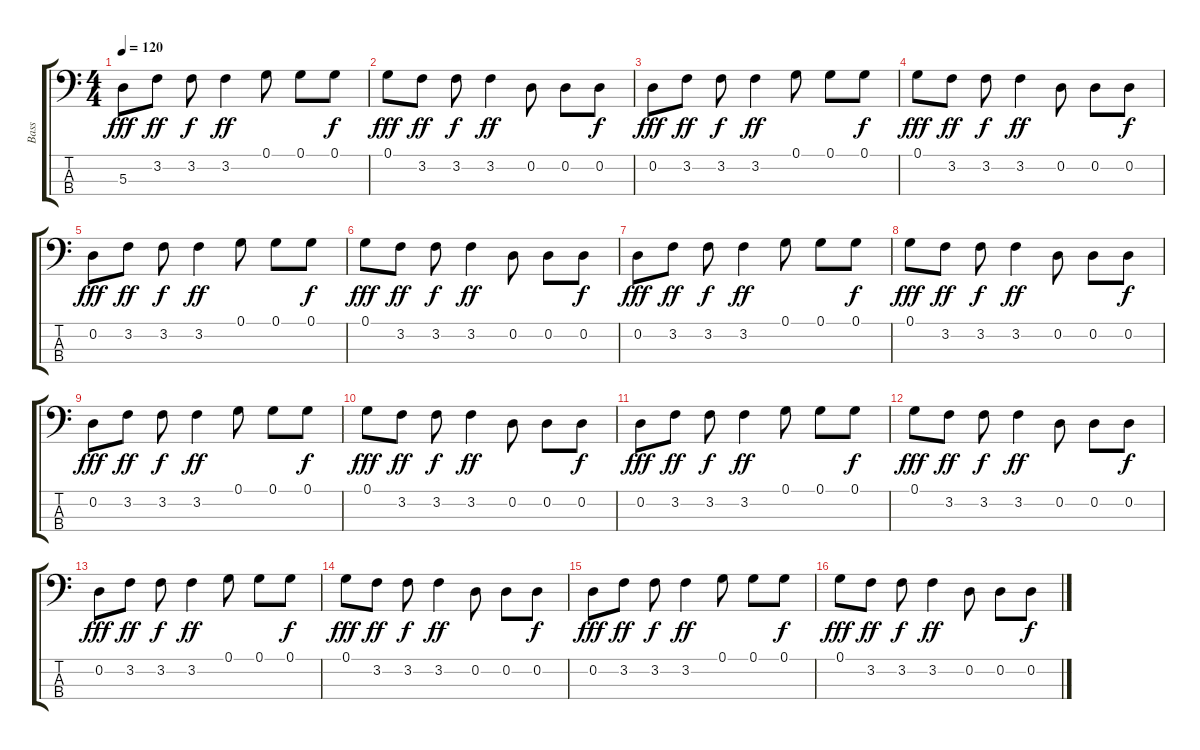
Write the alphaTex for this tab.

\track ("Bass" "Bass") {instrument electricbasspick}
\staff {score tabs}
\tuning (G2 D2 A1 E1) {hide}
\ts (4 4)
\tempo 120
\clef f4
\ks c
5.3.8{dy fff} 3.2.8{dy ff} 3.2.8{dy f} 3.2.4{dy ff} 0.1.8 0.1.8 0.1.8{dy f} |
0.1.8{dy fff} 3.2.8{dy ff} 3.2.8{dy f} 3.2.4{dy ff} 0.2.8 0.2.8 0.2.8{dy f} |
0.2.8{dy fff} 3.2.8{dy ff} 3.2.8{dy f} 3.2.4{dy ff} 0.1.8 0.1.8 0.1.8{dy f} |
0.1.8{dy fff} 3.2.8{dy ff} 3.2.8{dy f} 3.2.4{dy ff} 0.2.8 0.2.8 0.2.8{dy f} |
0.2.8{dy fff} 3.2.8{dy ff} 3.2.8{dy f} 3.2.4{dy ff} 0.1.8 0.1.8 0.1.8{dy f} |
0.1.8{dy fff} 3.2.8{dy ff} 3.2.8{dy f} 3.2.4{dy ff} 0.2.8 0.2.8 0.2.8{dy f} |
0.2.8{dy fff} 3.2.8{dy ff} 3.2.8{dy f} 3.2.4{dy ff} 0.1.8 0.1.8 0.1.8{dy f} |
0.1.8{dy fff} 3.2.8{dy ff} 3.2.8{dy f} 3.2.4{dy ff} 0.2.8 0.2.8 0.2.8{dy f} |
0.2.8{dy fff} 3.2.8{dy ff} 3.2.8{dy f} 3.2.4{dy ff} 0.1.8 0.1.8 0.1.8{dy f} |
0.1.8{dy fff} 3.2.8{dy ff} 3.2.8{dy f} 3.2.4{dy ff} 0.2.8 0.2.8 0.2.8{dy f} |
0.2.8{dy fff} 3.2.8{dy ff} 3.2.8{dy f} 3.2.4{dy ff} 0.1.8 0.1.8 0.1.8{dy f} |
0.1.8{dy fff} 3.2.8{dy ff} 3.2.8{dy f} 3.2.4{dy ff} 0.2.8 0.2.8 0.2.8{dy f} |
0.2.8{dy fff} 3.2.8{dy ff} 3.2.8{dy f} 3.2.4{dy ff} 0.1.8 0.1.8 0.1.8{dy f} |
0.1.8{dy fff} 3.2.8{dy ff} 3.2.8{dy f} 3.2.4{dy ff} 0.2.8 0.2.8 0.2.8{dy f} |
0.2.8{dy fff} 3.2.8{dy ff} 3.2.8{dy f} 3.2.4{dy ff} 0.1.8 0.1.8 0.1.8{dy f} |
0.1.8{dy fff} 3.2.8{dy ff} 3.2.8{dy f} 3.2.4{dy ff} 0.2.8 0.2.8 0.2.8{dy f}
